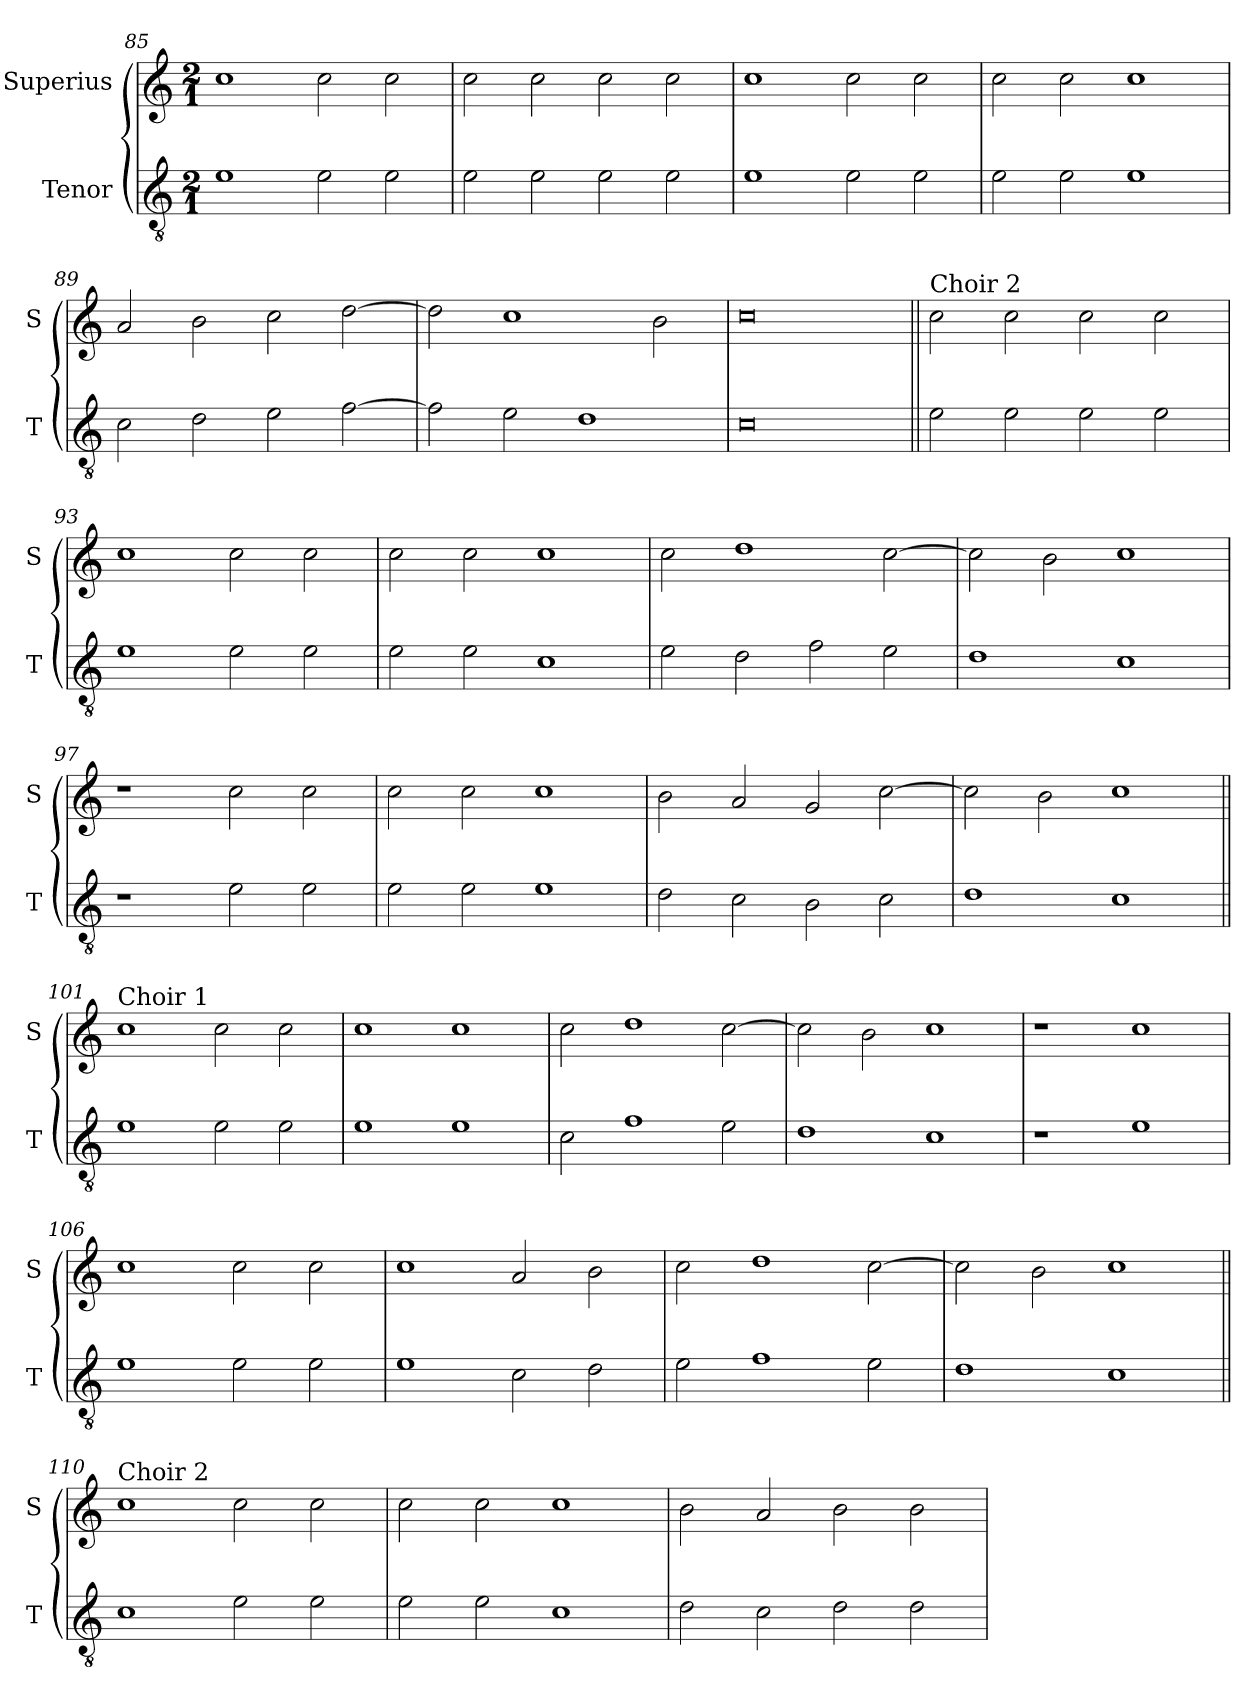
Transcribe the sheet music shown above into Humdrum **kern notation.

**kern	**kern
*part2	*part1
*staff2	*staff1
*I"Tenor	*I"Superius
*I'T	*I'S
*clefGv2	*clefG2
*k[]	*k[]
*M2/1	*M2/1
=85	=85
1e	1cc
2e\	2cc\
2e\	2cc\
=86	=86
2e\	2cc\
2e\	2cc\
2e\	2cc\
2e\	2cc\
=87	=87
1e	1cc
2e\	2cc\
2e\	2cc\
=88	=88
2e\	2cc\
2e\	2cc\
1e	1cc
=89	=89
2c\	2a/
2d\	2b\
2e\	2cc\
[2f\	[2dd\
=90	=90
2f\]	2dd\]
2e\	1cc
1d	.
.	2b\
=91	=91
0c	0cc
=92||	=92||
!	!LO:TX:a:t=Choir 2
2e\	2cc\
2e\	2cc\
2e\	2cc\
2e\	2cc\
=93	=93
1e	1cc
2e\	2cc\
2e\	2cc\
=94	=94
2e\	2cc\
2e\	2cc\
1c	1cc
=95	=95
2e\	2cc\
2d\	1dd
2f\	.
2e\	[2cc\
=96	=96
1d	2cc\]
.	2b\
1c	1cc
=97	=97
1r	1r
2e\	2cc\
2e\	2cc\
=98	=98
2e\	2cc\
2e\	2cc\
1e	1cc
=99	=99
2d\	2b\
2c\	2a/
2B\	2g/
2c\	[2cc\
=100	=100
1d	2cc\]
.	2b\
1c	1cc
=101||	=101||
!	!LO:TX:a:t=Choir 1
1e	1cc
2e\	2cc\
2e\	2cc\
=102	=102
1e	1cc
1e	1cc
=103	=103
2c\	2cc\
1f	1dd
2e\	[2cc\
=104	=104
1d	2cc\]
.	2b\
1c	1cc
=105	=105
1r	1r
1e	1cc
=106	=106
1e	1cc
2e\	2cc\
2e\	2cc\
=107	=107
1e	1cc
2c\	2a/
2d\	2b\
=108	=108
2e\	2cc\
1f	1dd
2e\	[2cc\
=109	=109
1d	2cc\]
.	2b\
1c	1cc
=110||	=110||
!	!LO:TX:a:t=Choir 2
1c	1cc
2e\	2cc\
2e\	2cc\
=111	=111
2e\	2cc\
2e\	2cc\
1c	1cc
=112	=112
2d\	2b\
2c\	2a/
2d\	2b\
2d\	2b\
=	=
*-	*-
